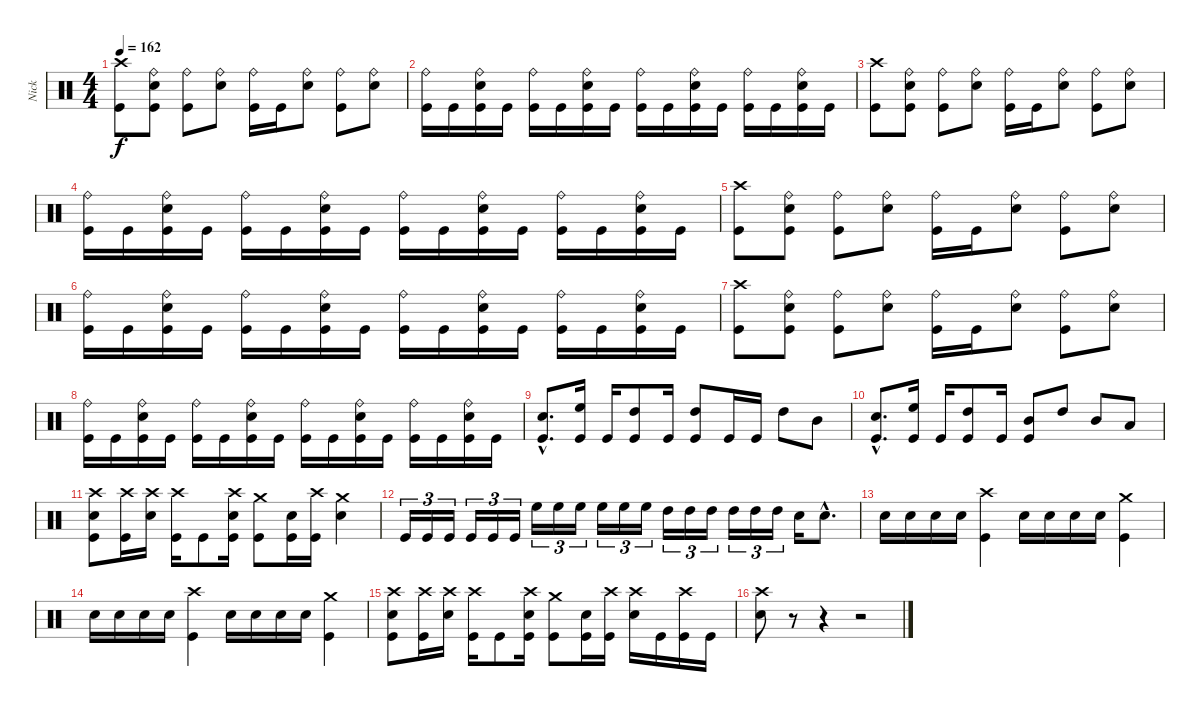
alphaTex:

\track ("Nick" "Nick") {instrument percussion}
\staff {score}
\articulation defaults
\ts (4 4)
\tempo 162
\clef neutral
\ks c
("Kick (hit)" "Crash high (hit)").8{dy f} ("Kick (hit)" "Ride (bell)" "Snare (hit) 2").8 ("Kick (hit)" "Ride (bell)").8 ("Ride (bell)" "Snare (hit) 2").8 ("Kick (hit)" "Ride (bell)").16 "Kick (hit)".16 ("Ride (bell)" "Snare (hit) 2").8 ("Kick (hit)" "Ride (bell)").8 ("Ride (bell)" "Snare (hit) 2").8 |
("Kick (hit)" "Ride (bell)").16 "Kick (hit)".16 ("Kick (hit)" "Ride (bell)" "Snare (hit) 2").16 "Kick (hit)".16 ("Kick (hit)" "Ride (bell)").16 "Kick (hit)".16 ("Kick (hit)" "Ride (bell)" "Snare (hit) 2").16 "Kick (hit)".16 ("Kick (hit)" "Ride (bell)").16 "Kick (hit)".16 ("Kick (hit)" "Ride (bell)" "Snare (hit) 2").16 "Kick (hit)".16 ("Kick (hit)" "Ride (bell)").16 "Kick (hit)".16 ("Kick (hit)" "Ride (bell)" "Snare (hit) 2").16 "Kick (hit)".16 |
("Kick (hit)" "Crash high (hit)").8 ("Kick (hit)" "Ride (bell)" "Snare (hit) 2").8 ("Kick (hit)" "Ride (bell)").8 ("Ride (bell)" "Snare (hit) 2").8 ("Kick (hit)" "Ride (bell)").16 "Kick (hit)".16 ("Ride (bell)" "Snare (hit) 2").8 ("Kick (hit)" "Ride (bell)").8 ("Ride (bell)" "Snare (hit) 2").8 |
("Kick (hit)" "Ride (bell)").16 "Kick (hit)".16 ("Kick (hit)" "Ride (bell)" "Snare (hit) 2").16 "Kick (hit)".16 ("Kick (hit)" "Ride (bell)").16 "Kick (hit)".16 ("Kick (hit)" "Ride (bell)" "Snare (hit) 2").16 "Kick (hit)".16 ("Kick (hit)" "Ride (bell)").16 "Kick (hit)".16 ("Kick (hit)" "Ride (bell)" "Snare (hit) 2").16 "Kick (hit)".16 ("Kick (hit)" "Ride (bell)").16 "Kick (hit)".16 ("Kick (hit)" "Ride (bell)" "Snare (hit) 2").16 "Kick (hit)".16 |
("Kick (hit)" "Crash high (hit)").8 ("Kick (hit)" "Ride (bell)" "Snare (hit) 2").8 ("Kick (hit)" "Ride (bell)").8 ("Ride (bell)" "Snare (hit) 2").8 ("Kick (hit)" "Ride (bell)").16 "Kick (hit)".16 ("Ride (bell)" "Snare (hit) 2").8 ("Kick (hit)" "Ride (bell)").8 ("Ride (bell)" "Snare (hit) 2").8 |
("Kick (hit)" "Ride (bell)").16 "Kick (hit)".16 ("Kick (hit)" "Ride (bell)" "Snare (hit) 2").16 "Kick (hit)".16 ("Kick (hit)" "Ride (bell)").16 "Kick (hit)".16 ("Kick (hit)" "Ride (bell)" "Snare (hit) 2").16 "Kick (hit)".16 ("Kick (hit)" "Ride (bell)").16 "Kick (hit)".16 ("Kick (hit)" "Ride (bell)" "Snare (hit) 2").16 "Kick (hit)".16 ("Kick (hit)" "Ride (bell)").16 "Kick (hit)".16 ("Kick (hit)" "Ride (bell)" "Snare (hit) 2").16 "Kick (hit)".16 |
("Kick (hit)" "Crash high (hit)").8 ("Kick (hit)" "Ride (bell)" "Snare (hit) 2").8 ("Kick (hit)" "Ride (bell)").8 ("Ride (bell)" "Snare (hit) 2").8 ("Kick (hit)" "Ride (bell)").16 "Kick (hit)".16 ("Ride (bell)" "Snare (hit) 2").8 ("Kick (hit)" "Ride (bell)").8 ("Ride (bell)" "Snare (hit) 2").8 |
("Kick (hit)" "Ride (bell)").16 "Kick (hit)".16 ("Kick (hit)" "Ride (bell)" "Snare (hit) 2").16 "Kick (hit)".16 ("Kick (hit)" "Ride (bell)").16 "Kick (hit)".16 ("Kick (hit)" "Ride (bell)" "Snare (hit) 2").16 "Kick (hit)".16 ("Kick (hit)" "Ride (bell)").16 "Kick (hit)".16 ("Kick (hit)" "Ride (bell)" "Snare (hit) 2").16 "Kick (hit)".16 ("Kick (hit)" "Ride (bell)").16 "Kick (hit)".16 ("Kick (hit)" "Ride (bell)" "Snare (hit) 2").16 "Kick (hit)".16 |
("Kick (hit)"{hac} "Snare (hit) 2"{hac}).8{d} ("Kick (hit)" "High Floor Tom (hit)").16 "Kick (hit)".16 ("Kick (hit)" "High Tom (hit)").8 "Kick (hit)".16 ("Kick (hit)" "High Tom (hit)").8 "Kick (hit)".16 "Kick (hit)".16 "High Tom (hit)".8 "Mid Tom (hit)".8 |
("Kick (hit)"{hac} "Snare (hit) 2"{hac}).8{d} ("Kick (hit)" "High Floor Tom (hit)").16 "Kick (hit)".16 ("Kick (hit)" "High Tom (hit)").8 "Kick (hit)".16 ("Kick (hit)" "Mid Tom (hit)").8 "High Tom (hit)".8 "Mid Tom (hit)".8 "Low Tom (hit)".8 |
("Kick (hit)" "Crash high (hit)" "Snare (hit) 2").8 ("Kick (hit)" "Crash high (hit)").16 ("Crash high (hit)" "Snare (hit) 2").16 ("Kick (hit)" "Crash high (hit)").16 "Kick (hit)".8 ("Kick (hit)" "Crash high (hit)" "Snare (hit) 2").16 ("Kick (hit)" "Crash medium (hit)").8 ("Kick (hit)" "Snare (hit) 2").16 ("Kick (hit)" "Crash high (hit)").16 ("Crash medium (hit)" "Snare (hit) 2").4 |
"Kick (hit)".16{tu (3 2)} "Kick (hit)".16{tu (3 2)} "Kick (hit)".16{tu (3 2)} "Kick (hit)".16{tu (3 2)} "Kick (hit)".16{tu (3 2)} "Kick (hit)".16{tu (3 2)} "High Floor Tom (hit)".16{tu (3 2)} "High Floor Tom (hit)".16{tu (3 2)} "High Floor Tom (hit)".16{tu (3 2)} "High Floor Tom (hit)".16{tu (3 2)} "High Floor Tom (hit)".16{tu (3 2)} "High Floor Tom (hit)".16{tu (3 2)} "High Tom (hit)".16{tu (3 2)} "High Tom (hit)".16{tu (3 2)} "High Tom (hit)".16{tu (3 2)} "High Tom (hit)".16{tu (3 2)} "High Tom (hit)".16{tu (3 2)} "High Tom (hit)".16{tu (3 2)} "Snare (hit) 2".16 "Snare (hit) 2"{hac}.8{d} |
"Snare (hit) 2".16 "Snare (hit) 2".16 "Snare (hit) 2".16 "Snare (hit) 2".16 ("Kick (hit)" "Crash high (hit)").4 "Snare (hit) 2".16 "Snare (hit) 2".16 "Snare (hit) 2".16 "Snare (hit) 2".16 ("Kick (hit)" "Crash medium (hit)").4 |
"Snare (hit) 2".16 "Snare (hit) 2".16 "Snare (hit) 2".16 "Snare (hit) 2".16 ("Kick (hit)" "Crash high (hit)").4 "Snare (hit) 2".16 "Snare (hit) 2".16 "Snare (hit) 2".16 "Snare (hit) 2".16 ("Kick (hit)" "Crash medium (hit)").4 |
("Kick (hit)" "Crash high (hit)" "Snare (hit) 2").8 ("Kick (hit)" "Crash high (hit)").16 ("Crash high (hit)" "Snare (hit) 2").16 ("Kick (hit)" "Crash high (hit)").16 "Kick (hit)".8 ("Kick (hit)" "Crash high (hit)" "Snare (hit) 2").16 ("Kick (hit)" "Crash medium (hit)").8 ("Kick (hit)" "Snare (hit) 2").16 ("Kick (hit)" "Crash high (hit)").16 ("Crash high (hit)" "Snare (hit) 2").16 "Kick (hit)".16 ("Kick (hit)" "Crash high (hit)").16 "Kick (hit)".16 |
("Snare (hit) 2" "Crash high (hit)").8 r.8 r.4 r.2
